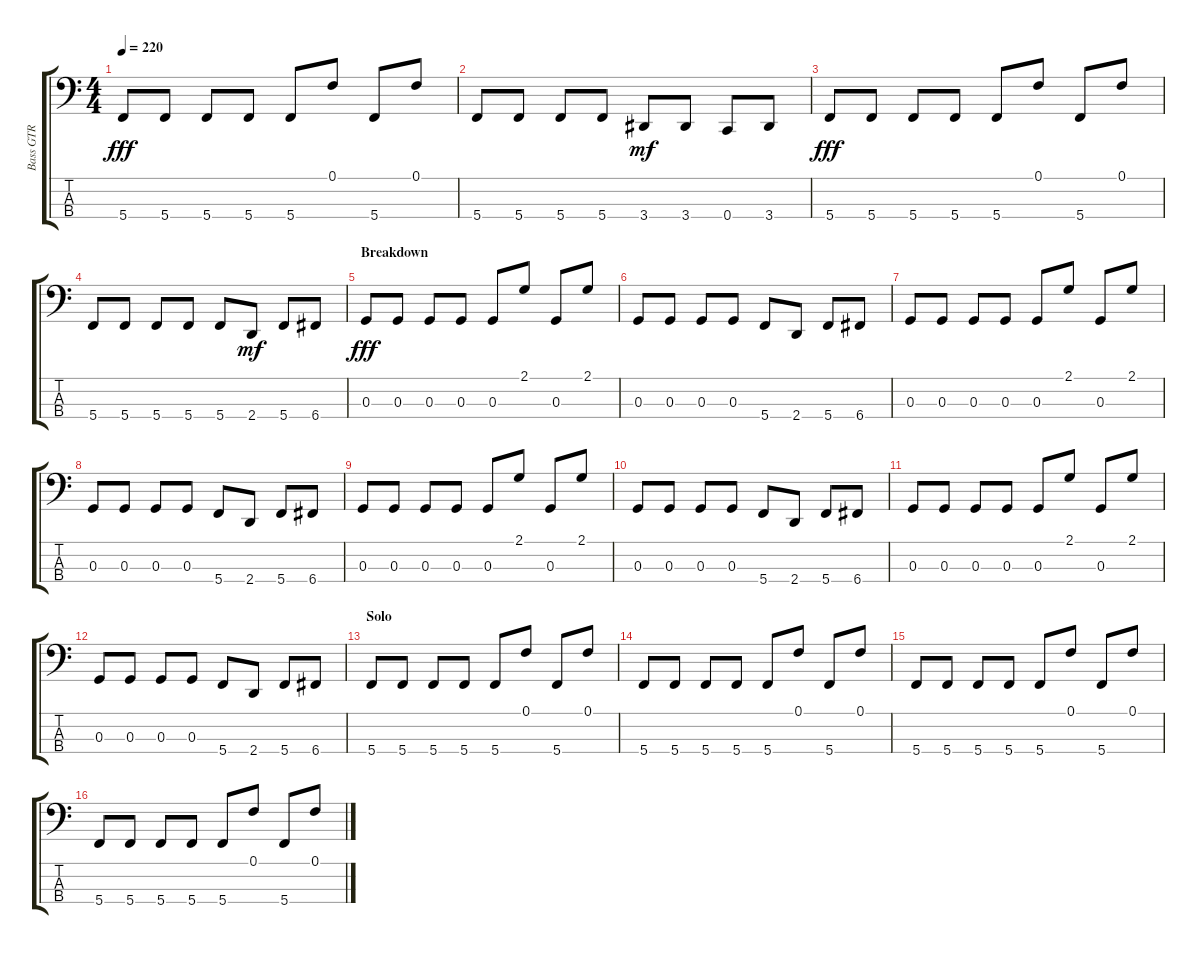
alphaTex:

\track ("Bass GTR" "Bass GTR") {instrument electricbassfinger}
\staff {score tabs}
\tuning (F2 C2 G1 C1) {hide}
\ts (4 4)
\tempo 220
\clef f4
\ks aminor
5.4.8{dy fff} 5.4.8 5.4.8 5.4.8 5.4.8 0.1.8 5.4.8 0.1.8 |
5.4.8 5.4.8 5.4.8 5.4.8 3.4.8{dy mf} 3.4.8 0.4.8 3.4.8 |
5.4.8{dy fff} 5.4.8 5.4.8 5.4.8 5.4.8 0.1.8 5.4.8 0.1.8 |
5.4.8 5.4.8 5.4.8 5.4.8 5.4.8 2.4.8{dy mf} 5.4.8 6.4.8 |
\section ("" "Breakdown")
0.3.8{dy fff} 0.3.8 0.3.8 0.3.8 0.3.8 2.1.8 0.3.8 2.1.8 |
0.3.8 0.3.8 0.3.8 0.3.8 5.4.8 2.4.8 5.4.8 6.4.8 |
0.3.8 0.3.8 0.3.8 0.3.8 0.3.8 2.1.8 0.3.8 2.1.8 |
0.3.8 0.3.8 0.3.8 0.3.8 5.4.8 2.4.8 5.4.8 6.4.8 |
0.3.8 0.3.8 0.3.8 0.3.8 0.3.8 2.1.8 0.3.8 2.1.8 |
0.3.8 0.3.8 0.3.8 0.3.8 5.4.8 2.4.8 5.4.8 6.4.8 |
0.3.8 0.3.8 0.3.8 0.3.8 0.3.8 2.1.8 0.3.8 2.1.8 |
0.3.8 0.3.8 0.3.8 0.3.8 5.4.8 2.4.8 5.4.8 6.4.8 |
\section ("" "Solo")
5.4.8 5.4.8 5.4.8 5.4.8 5.4.8 0.1.8 5.4.8 0.1.8 |
5.4.8 5.4.8 5.4.8 5.4.8 5.4.8 0.1.8 5.4.8 0.1.8 |
5.4.8 5.4.8 5.4.8 5.4.8 5.4.8 0.1.8 5.4.8 0.1.8 |
5.4.8 5.4.8 5.4.8 5.4.8 5.4.8 0.1.8 5.4.8 0.1.8
